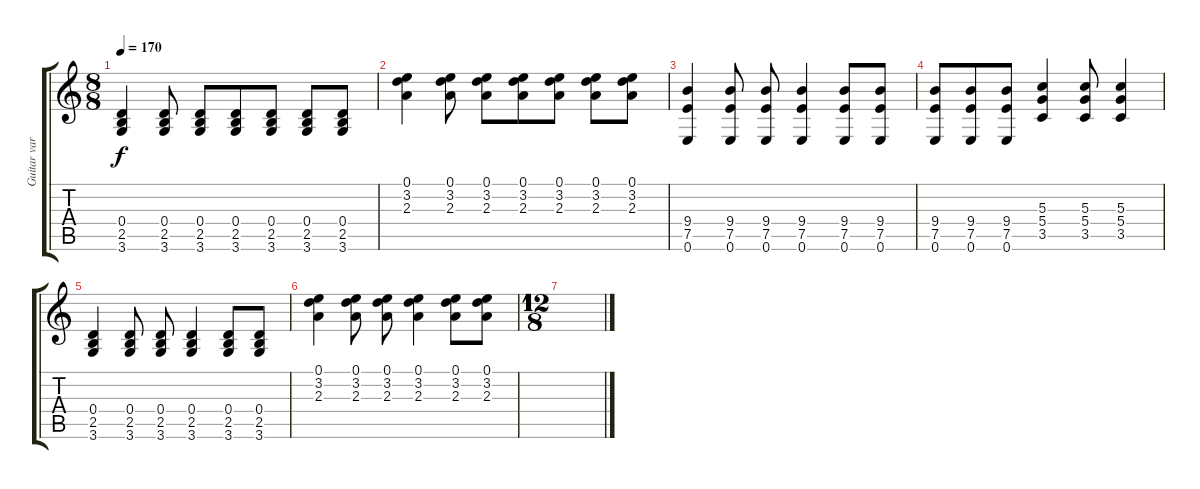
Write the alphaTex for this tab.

\track ("Guitar var 2" "Guitar var") {mute instrument distortionguitar}
\staff {score tabs}
\tuning (E4 B3 G3 D3 A2 E2) {hide}
\ts (8 8)
\tempo 170
\clef g2
\ks c
(0.4 2.5 3.6).4{dy f} (0.4 2.5 3.6).8 (0.4 2.5 3.6).8 (0.4 2.5 3.6).8 (0.4 2.5 3.6).8 (0.4 2.5 3.6).8 (0.4 2.5 3.6).8 |
(0.1 3.2 2.3).4 (0.1 3.2 2.3).8 (0.1 3.2 2.3).8 (0.1 3.2 2.3).8 (0.1 3.2 2.3).8 (0.1 3.2 2.3).8 (0.1 3.2 2.3).8 |
(9.4 7.5 0.6).4 (9.4 7.5 0.6).8 (9.4 7.5 0.6).8 (9.4 7.5 0.6).4 (9.4 7.5 0.6).8 (9.4 7.5 0.6).8 |
(9.4 7.5 0.6).8 (9.4 7.5 0.6).8 (9.4 7.5 0.6).8 (5.3 5.4 3.5).4 (5.3 5.4 3.5).8 (5.3 5.4 3.5).4 |
(0.4 2.5 3.6).4 (0.4 2.5 3.6).8 (0.4 2.5 3.6).8 (0.4 2.5 3.6).4 (0.4 2.5 3.6).8 (0.4 2.5 3.6).8 |
(0.1 3.2 2.3).4 (0.1 3.2 2.3).8 (0.1 3.2 2.3).8 (0.1 3.2 2.3).4 (0.1 3.2 2.3).8 (0.1 3.2 2.3).8 |
\ts (12 8)
